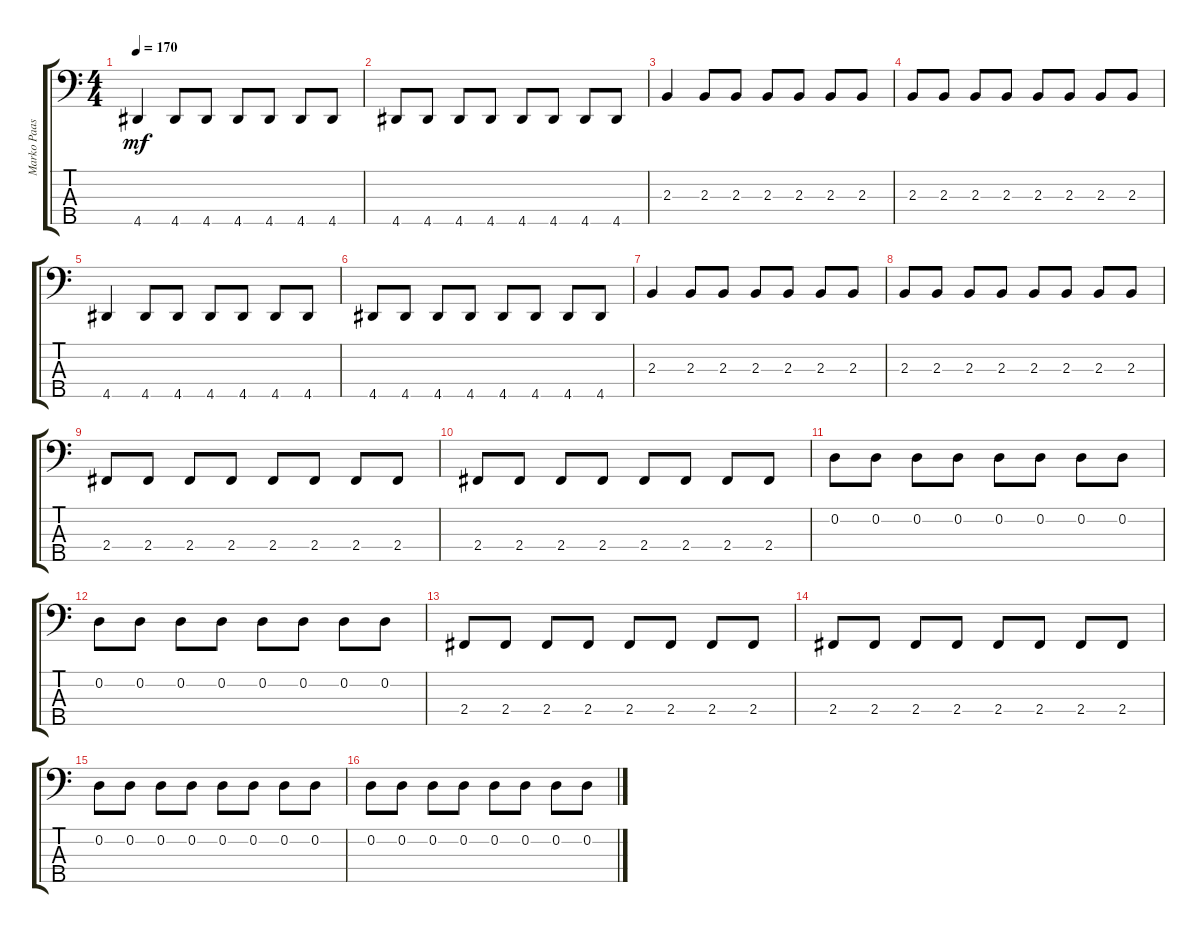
\track ("Marko Paasikoski" "Marko Paas") {instrument electricbasspick}
\staff {score tabs}
\tuning (G2 D2 A1 E1 B0) {hide}
\ts (4 4)
\tempo 170
\clef f4
\ks c
4.5.4{dy mf} 4.5.8 4.5.8 4.5.8 4.5.8 4.5.8 4.5.8 |
4.5.8 4.5.8 4.5.8 4.5.8 4.5.8 4.5.8 4.5.8 4.5.8 |
2.3.4 2.3.8 2.3.8 2.3.8 2.3.8 2.3.8 2.3.8 |
2.3.8 2.3.8 2.3.8 2.3.8 2.3.8 2.3.8 2.3.8 2.3.8 |
4.5.4 4.5.8 4.5.8 4.5.8 4.5.8 4.5.8 4.5.8 |
4.5.8 4.5.8 4.5.8 4.5.8 4.5.8 4.5.8 4.5.8 4.5.8 |
2.3.4 2.3.8 2.3.8 2.3.8 2.3.8 2.3.8 2.3.8 |
2.3.8 2.3.8 2.3.8 2.3.8 2.3.8 2.3.8 2.3.8 2.3.8 |
2.4.8 2.4.8 2.4.8 2.4.8 2.4.8 2.4.8 2.4.8 2.4.8 |
2.4.8 2.4.8 2.4.8 2.4.8 2.4.8 2.4.8 2.4.8 2.4.8 |
0.2.8 0.2.8 0.2.8 0.2.8 0.2.8 0.2.8 0.2.8 0.2.8 |
0.2.8 0.2.8 0.2.8 0.2.8 0.2.8 0.2.8 0.2.8 0.2.8 |
2.4.8 2.4.8 2.4.8 2.4.8 2.4.8 2.4.8 2.4.8 2.4.8 |
2.4.8 2.4.8 2.4.8 2.4.8 2.4.8 2.4.8 2.4.8 2.4.8 |
0.2.8 0.2.8 0.2.8 0.2.8 0.2.8 0.2.8 0.2.8 0.2.8 |
0.2.8 0.2.8 0.2.8 0.2.8 0.2.8 0.2.8 0.2.8 0.2.8
